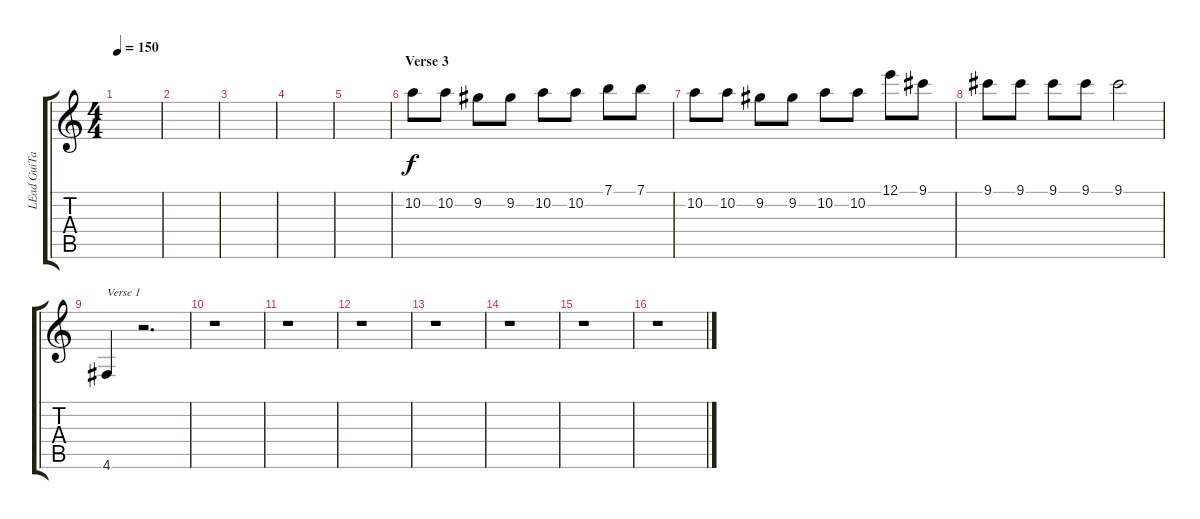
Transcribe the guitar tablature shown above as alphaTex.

\track ("LEad GuiTar Drop D" "LEad GuiTa") {instrument distortionguitar}
\staff {score tabs}
\tuning (E4 B3 G3 D3 A2 D2) {hide}
\ts (4 4)
\tempo 150
\clef g2
\ks c
|
|
|
|
|
\section ("" "Verse 3 ")
10.2.8 10.2.8 9.2.8 9.2.8 10.2.8 10.2.8 7.1.8 7.1.8 |
10.2.8 10.2.8 9.2.8 9.2.8 10.2.8 10.2.8 12.1.8 9.1.8 |
9.1.8 9.1.8 9.1.8 9.1.8 9.1.2 |
4.6.4{txt "Verse 1"} r.2{d} |
r.1 |
r.1 |
r.1 |
r.1 |
r.1 |
r.1 |
r.1
